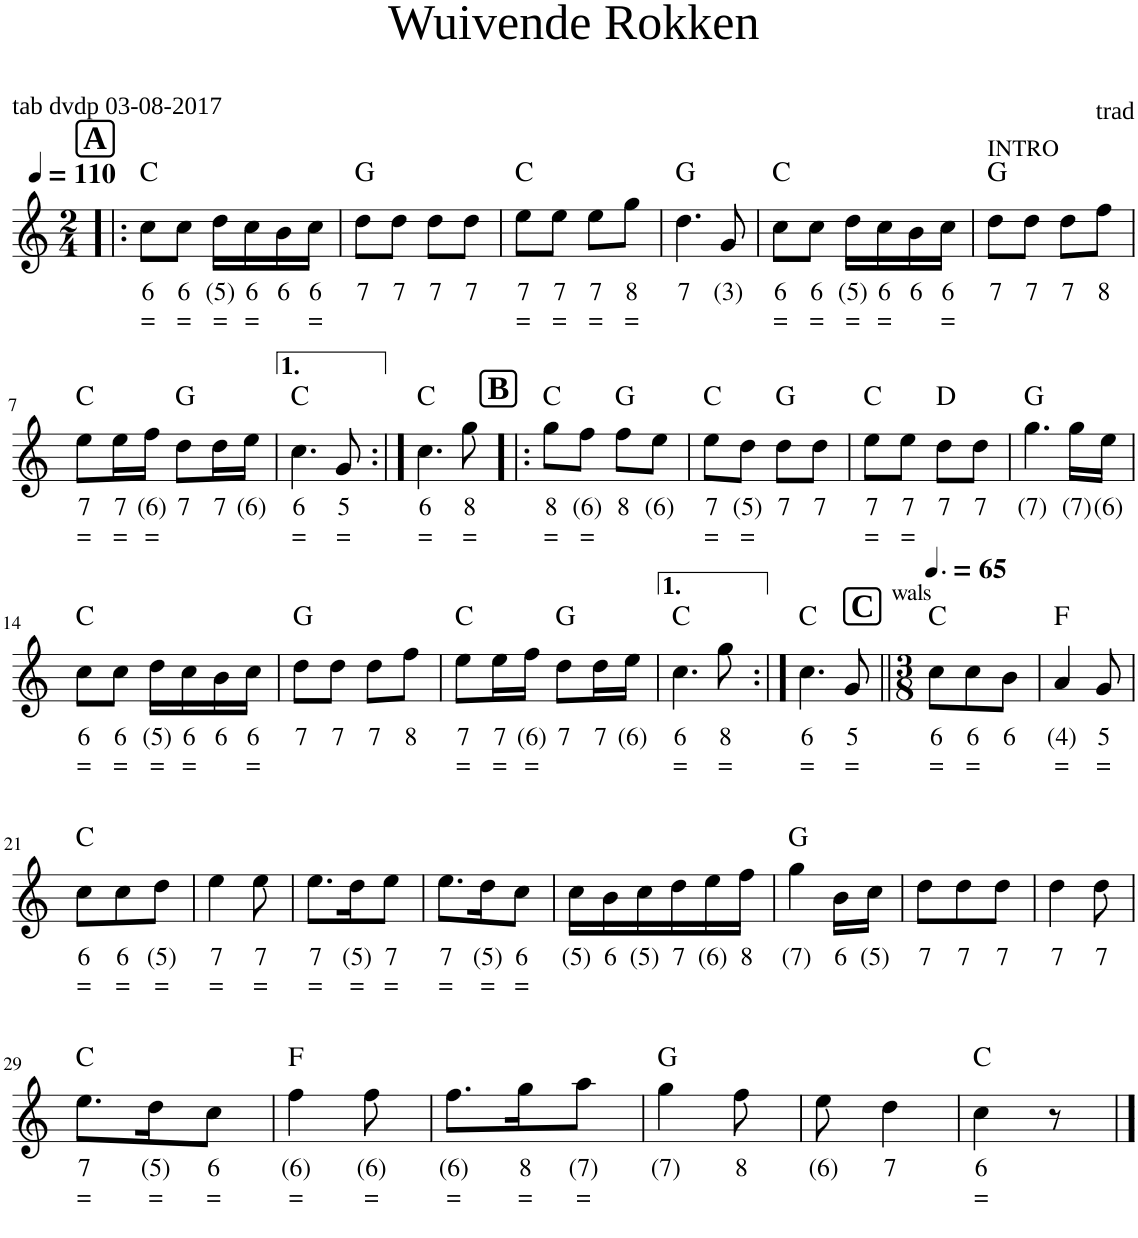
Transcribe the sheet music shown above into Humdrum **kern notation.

**kern	**text	**text	**harte
*part1	*part1	*part1	*part1
*staff1	*staff1	*staff1	*
*I"Voice	*	*	*
*clefG2	*	*	*
*k[]	*	*	*
*M2/4	*	*	*
*MM110	*	*	*
!!LO:REH:place=s1:a:B:cj:fs=14:t=A
=1!|:	=1!|:	=1!|:	=1!|:
!	!LO:LY:b	!LO:LY:b	!
8cc\L	6	=	C:maj
!	!LO:LY:b	!LO:LY:b	!
8cc\J	6	=	.
!	!LO:LY:b	!LO:LY:b	!
16dd\LL	(5)	=	.
!	!LO:LY:b	!LO:LY:b	!
16cc\	6	=	.
!	!LO:LY:b	!	!
16b\	6	.	.
!	!LO:LY:b	!LO:LY:b	!
16cc\JJ	6	=	.
=2	=2	=2	=2
!	!LO:LY:b	!	!
8dd\L	7	.	G:maj
!	!LO:LY:b	!	!
8dd\J	7	.	.
!	!LO:LY:b	!	!
8dd\L	7	.	.
!	!LO:LY:b	!	!
8dd\J	7	.	.
=3	=3	=3	=3
!	!LO:LY:b	!LO:LY:b	!
8ee\L	7	=	C:maj
!	!LO:LY:b	!LO:LY:b	!
8ee\J	7	=	.
!	!LO:LY:b	!LO:LY:b	!
8ee\L	7	=	.
!	!LO:LY:b	!LO:LY:b	!
8gg\J	8	=	.
=4	=4	=4	=4
!	!LO:LY:b	!	!
4.dd\	7	.	G:maj
!	!LO:LY:b	!	!
8g/	(3)	.	.
=5	=5	=5	=5
!	!LO:LY:b	!LO:LY:b	!
8cc\L	6	=	C:maj
!	!LO:LY:b	!LO:LY:b	!
8cc\J	6	=	.
!	!LO:LY:b	!LO:LY:b	!
16dd\LL	(5)	=	.
!	!LO:LY:b	!LO:LY:b	!
16cc\	6	=	.
!	!LO:LY:b	!	!
16b\	6	.	.
!	!LO:LY:b	!LO:LY:b	!
16cc\JJ	6	=	.
=6	=6	=6	=6
!LO:TX:a:t=INTRO	!	!	!
!	!LO:LY:b	!	!
8dd\L	7	.	G:maj
!	!LO:LY:b	!	!
8dd\J	7	.	.
!	!LO:LY:b	!	!
8dd\L	7	.	.
!	!LO:LY:b	!	!
8ff\J	8	.	.
!!LO:LB:g=z
=7	=7	=7	=7
!	!LO:LY:b	!LO:LY:b	!
8ee\L	7	=	C:maj
!	!LO:LY:b	!LO:LY:b	!
16ee\L	7	=	.
!	!LO:LY:b	!LO:LY:b	!
16ff\JJ	(6)	=	.
!	!LO:LY:b	!	!
8dd\L	7	.	G:maj
!	!LO:LY:b	!	!
16dd\L	7	.	.
!	!LO:LY:b	!	!
16ee\JJ	(6)	.	.
=8	=8	=8	=8
!	!LO:LY:b	!LO:LY:b	!
4.cc\	6	=	C:maj
!	!LO:LY:b	!LO:LY:b	!
8g/	5	=	.
=9:|!	=9:|!	=9:|!	=9:|!
!	!LO:LY:b	!LO:LY:b	!
4.cc\	6	=	C:maj
!	!LO:LY:b	!LO:LY:b	!
8gg\	8	=	.
!!LO:REH:place=s1:a:B:cj:fs=14:t=B
=10!|:	=10!|:	=10!|:	=10!|:
!	!LO:LY:b	!LO:LY:b	!
8gg\L	8	=	C:maj
!	!LO:LY:b	!LO:LY:b	!
8ff\J	(6)	=	.
!	!LO:LY:b	!	!
8ff\L	8	.	G:maj
!	!LO:LY:b	!	!
8ee\J	(6)	.	.
=11	=11	=11	=11
!	!LO:LY:b	!LO:LY:b	!
8ee\L	7	=	C:maj
!	!LO:LY:b	!LO:LY:b	!
8dd\J	(5)	=	.
!	!LO:LY:b	!	!
8dd\L	7	.	G:maj
!	!LO:LY:b	!	!
8dd\J	7	.	.
=12	=12	=12	=12
!	!LO:LY:b	!LO:LY:b	!
8ee\L	7	=	C:maj
!	!LO:LY:b	!LO:LY:b	!
8ee\J	7	=	.
!	!LO:LY:b	!	!
8dd\L	7	.	D:maj
!	!LO:LY:b	!	!
8dd\J	7	.	.
=13	=13	=13	=13
!	!LO:LY:b	!	!
4.gg\	(7)	.	G:maj
!	!LO:LY:b	!	!
16gg\LL	(7)	.	.
!	!LO:LY:b	!	!
16ee\JJ	(6)	.	.
!!LO:LB:g=z
=14	=14	=14	=14
!	!LO:LY:b	!LO:LY:b	!
8cc\L	6	=	C:maj
!	!LO:LY:b	!LO:LY:b	!
8cc\J	6	=	.
!	!LO:LY:b	!LO:LY:b	!
16dd\LL	(5)	=	.
!	!LO:LY:b	!LO:LY:b	!
16cc\	6	=	.
!	!LO:LY:b	!	!
16b\	6	.	.
!	!LO:LY:b	!LO:LY:b	!
16cc\JJ	6	=	.
=15	=15	=15	=15
!	!LO:LY:b	!	!
8dd\L	7	.	G:maj
!	!LO:LY:b	!	!
8dd\J	7	.	.
!	!LO:LY:b	!	!
8dd\L	7	.	.
!	!LO:LY:b	!	!
8ff\J	8	.	.
=16	=16	=16	=16
!	!LO:LY:b	!LO:LY:b	!
8ee\L	7	=	C:maj
!	!LO:LY:b	!LO:LY:b	!
16ee\L	7	=	.
!	!LO:LY:b	!LO:LY:b	!
16ff\JJ	(6)	=	.
!	!LO:LY:b	!	!
8dd\L	7	.	G:maj
!	!LO:LY:b	!	!
16dd\L	7	.	.
!	!LO:LY:b	!	!
16ee\JJ	(6)	.	.
=17	=17	=17	=17
!	!LO:LY:b	!LO:LY:b	!
4.cc\	6	=	C:maj
!	!LO:LY:b	!LO:LY:b	!
8gg\	8	=	.
=18:|!	=18:|!	=18:|!	=18:|!
!	!LO:LY:b	!LO:LY:b	!
4.cc\	6	=	C:maj
!	!LO:LY:b	!LO:LY:b	!
8g/	5	=	.
=19||	=19||	=19||	=19||
!!LO:REH:place=s1:a:B:cj:fs=14:t=C
*M3/8	*	*	*
*MM98	*	*	*
!LO:TX:a:t=wals	!	!	!
!	!LO:LY:b	!LO:LY:b	!
8cc\L	6	=	C:maj
!	!LO:LY:b	!LO:LY:b	!
8cc\	6	=	.
!	!LO:LY:b	!	!
8b\J	6	.	.
=20	=20	=20	=20
!	!LO:LY:b	!LO:LY:b	!
4a/	(4)	=	F:maj
!	!LO:LY:b	!LO:LY:b	!
8g/	5	=	.
!!LO:LB:g=z
=21	=21	=21	=21
!	!LO:LY:b	!LO:LY:b	!
8cc\L	6	=	C:maj
!	!LO:LY:b	!LO:LY:b	!
8cc\	6	=	.
!	!LO:LY:b	!LO:LY:b	!
8dd\J	(5)	=	.
=22	=22	=22	=22
!	!LO:LY:b	!LO:LY:b	!
4ee\	7	=	.
!	!LO:LY:b	!LO:LY:b	!
8ee\	7	=	.
=23	=23	=23	=23
!	!LO:LY:b	!LO:LY:b	!
8.ee\L	7	=	.
!	!LO:LY:b	!LO:LY:b	!
16dd\K	(5)	=	.
!	!LO:LY:b	!LO:LY:b	!
8ee\J	7	=	.
=24	=24	=24	=24
!	!LO:LY:b	!LO:LY:b	!
8.ee\L	7	=	.
!	!LO:LY:b	!LO:LY:b	!
16dd\K	(5)	=	.
!	!LO:LY:b	!LO:LY:b	!
8cc\J	6	=	.
=25	=25	=25	=25
!	!LO:LY:b	!	!
16cc\LL	(5)	.	.
!	!LO:LY:b	!	!
16b\	6	.	.
!	!LO:LY:b	!	!
16cc\	(5)	.	.
!	!LO:LY:b	!	!
16dd\	7	.	.
!	!LO:LY:b	!	!
16ee\	(6)	.	.
!	!LO:LY:b	!	!
16ff\JJ	8	.	.
=26	=26	=26	=26
!	!LO:LY:b	!	!
4gg\	(7)	.	G:maj
!	!LO:LY:b	!	!
16b\LL	6	.	.
!	!LO:LY:b	!	!
16cc\JJ	(5)	.	.
=27	=27	=27	=27
!	!LO:LY:b	!	!
8dd\L	7	.	.
!	!LO:LY:b	!	!
8dd\	7	.	.
!	!LO:LY:b	!	!
8dd\J	7	.	.
=28	=28	=28	=28
!	!LO:LY:b	!	!
4dd\	7	.	.
!	!LO:LY:b	!	!
8dd\	7	.	.
!!LO:LB:g=z
=29	=29	=29	=29
!	!LO:LY:b	!LO:LY:b	!
8.ee\L	7	=	C:maj
!	!LO:LY:b	!LO:LY:b	!
16dd\K	(5)	=	.
!	!LO:LY:b	!LO:LY:b	!
8cc\J	6	=	.
=30	=30	=30	=30
!	!LO:LY:b	!LO:LY:b	!
4ff\	(6)	=	F:maj
!	!LO:LY:b	!LO:LY:b	!
8ff\	(6)	=	.
=31	=31	=31	=31
!	!LO:LY:b	!LO:LY:b	!
8.ff\L	(6)	=	.
!	!LO:LY:b	!LO:LY:b	!
16gg\K	8	=	.
!	!LO:LY:b	!LO:LY:b	!
8aa\J	(7)	=	.
=32	=32	=32	=32
!	!LO:LY:b	!	!
4gg\	(7)	.	G:maj
!	!LO:LY:b	!	!
8ff\	8	.	.
=33	=33	=33	=33
!	!LO:LY:b	!	!
8ee\	(6)	.	.
!	!LO:LY:b	!	!
4dd\	7	.	.
=34	=34	=34	=34
!	!LO:LY:b	!LO:LY:b	!
4cc\	6	=	C:maj
8r	.	.	.
==	==	==	==
*-	*-	*-	*-
